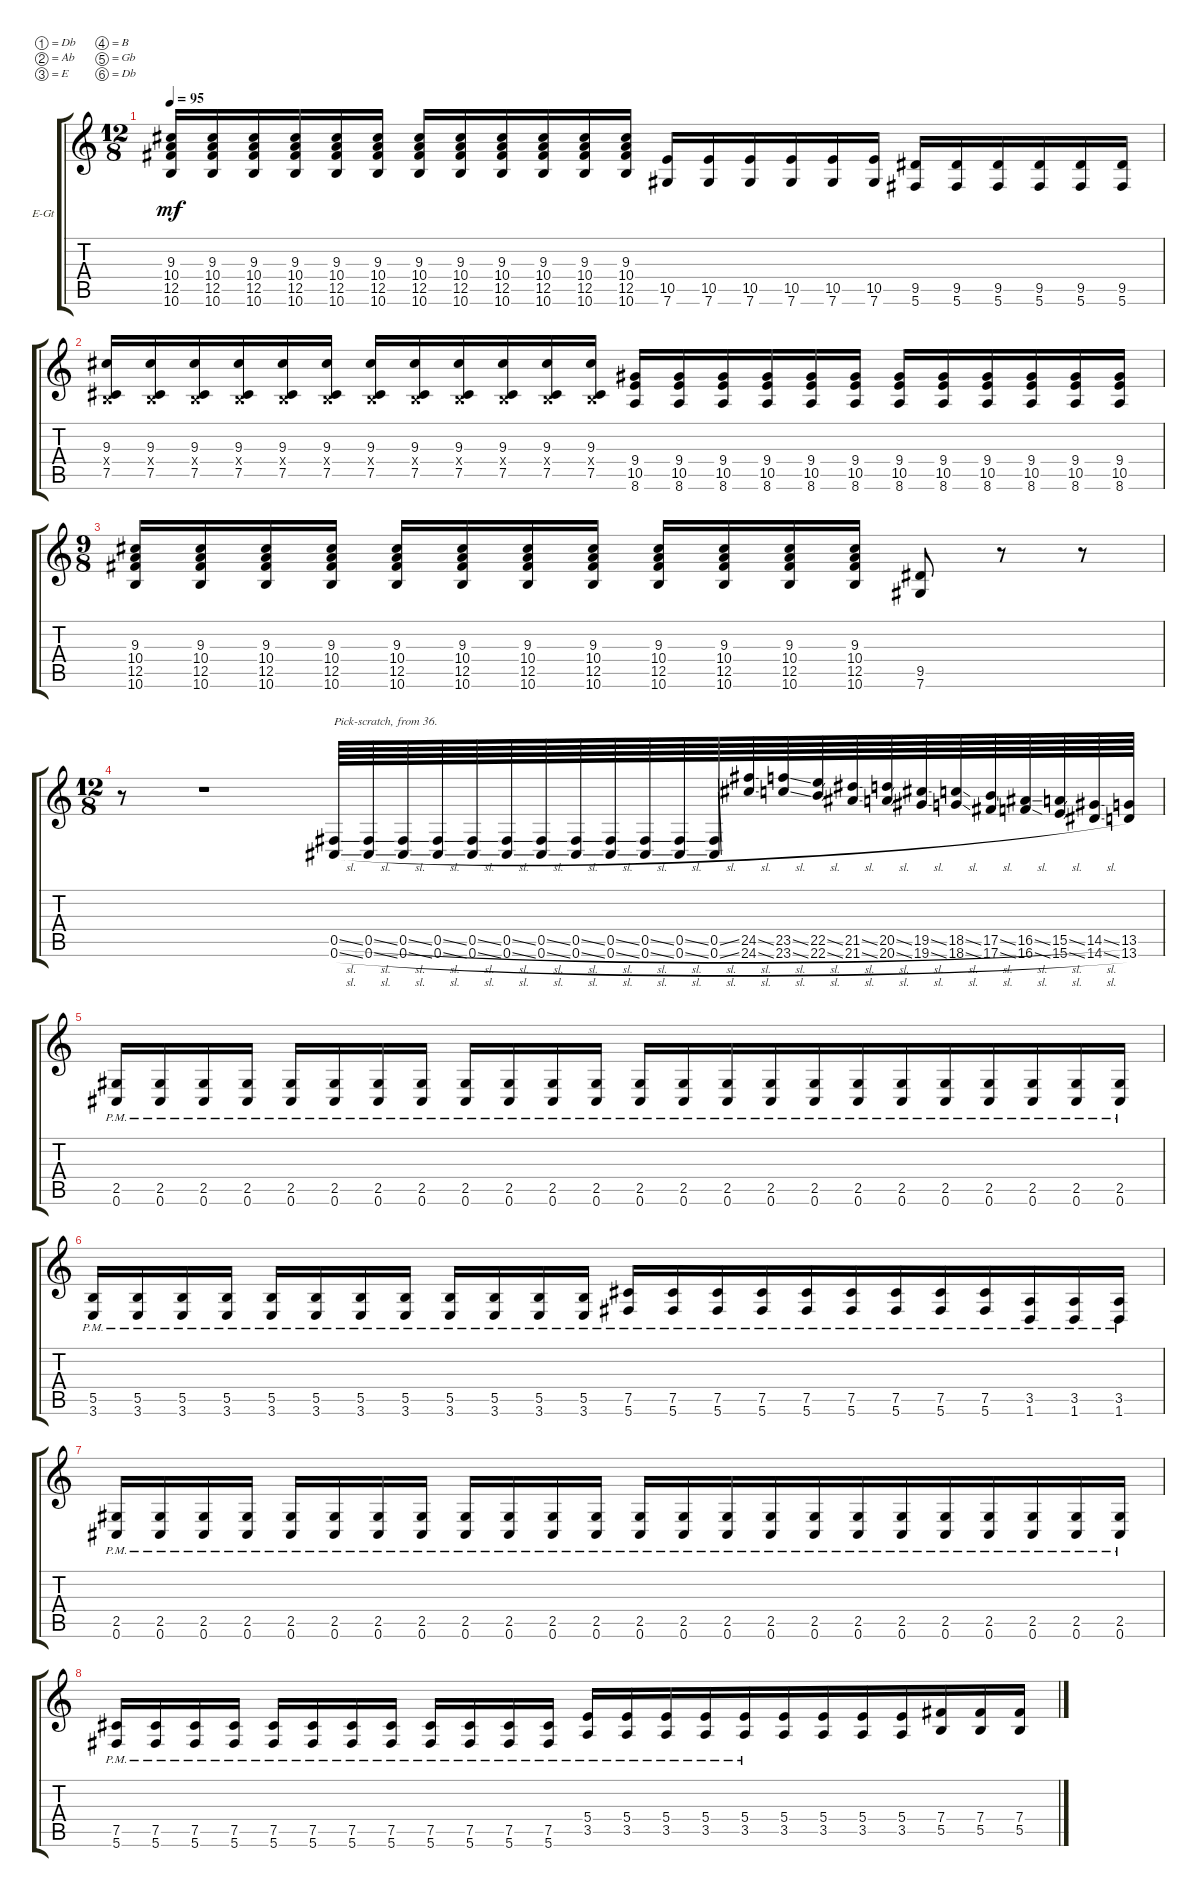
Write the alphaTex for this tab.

\bracketExtendMode groupsimilarinstruments
\firstSystemTrackNameOrientation horizontal
\otherSystemsTrackNameOrientation horizontal
\track ("Rhythm Guitar" "E-Gt") {instrument distortionguitar}
\staff {score tabs}
\tuning (Db4 Ab3 E3 B2 Gb2 Db2)
\ts (12 8)
\tempo 95
\clef g2
\ks c
(9.3 10.4 12.5 10.6).16{dy mf} (9.3 10.4 12.5 10.6).16 (9.3 10.4 12.5 10.6).16 (9.3 10.4 12.5 10.6).16 (9.3 10.4 12.5 10.6).16 (9.3 10.4 12.5 10.6).16 (9.3 10.4 12.5 10.6).16 (9.3 10.4 12.5 10.6).16 (9.3 10.4 12.5 10.6).16 (9.3 10.4 12.5 10.6).16 (9.3 10.4 12.5 10.6).16 (9.3 10.4 12.5 10.6).16 (10.5 7.6).16 (10.5 7.6).16 (10.5 7.6).16 (10.5 7.6).16 (10.5 7.6).16 (10.5 7.6).16 (9.5 5.6).16 (9.5 5.6).16 (9.5 5.6).16 (9.5 5.6).16 (9.5 5.6).16 (9.5 5.6).16 |
(9.3 0.4{x} 7.5).16 (9.3 0.4{x} 7.5).16 (9.3 0.4{x} 7.5).16 (9.3 0.4{x} 7.5).16 (9.3 0.4{x} 7.5).16 (9.3 0.4{x} 7.5).16 (9.3 0.4{x} 7.5).16 (9.3 0.4{x} 7.5).16 (9.3 0.4{x} 7.5).16 (9.3 0.4{x} 7.5).16 (9.3 0.4{x} 7.5).16 (9.3 0.4{x} 7.5).16 (9.4 10.5 8.6).16 (9.4 10.5 8.6).16 (9.4 10.5 8.6).16 (9.4 10.5 8.6).16 (9.4 10.5 8.6).16 (9.4 10.5 8.6).16 (9.4 10.5 8.6).16 (9.4 10.5 8.6).16 (9.4 10.5 8.6).16 (9.4 10.5 8.6).16 (9.4 10.5 8.6).16 (9.4 10.5 8.6).16 |
\ts (9 8)
\beaming (8 2 2 2 3)
(9.3 10.4 12.5 10.6).16 (9.3 10.4 12.5 10.6).16 (9.3 10.4 12.5 10.6).16 (9.3 10.4 12.5 10.6).16 (9.3 10.4 12.5 10.6).16 (9.3 10.4 12.5 10.6).16 (9.3 10.4 12.5 10.6).16 (9.3 10.4 12.5 10.6).16 (9.3 10.4 12.5 10.6).16 (9.3 10.4 12.5 10.6).16 (9.3 10.4 12.5 10.6).16 (9.3 10.4 12.5 10.6).16 (9.5 7.6).8 r.8 r.8 |
\ts (12 8)
\beaming (8 2 2 2 6)
r.8 r.1 (0.5{sl} 0.6{sl}).64{txt "Pick-scratch, from 36."} (0.5{sl} 0.6{sl}).64 (0.5{sl} 0.6{sl}).64 (0.5{sl} 0.6{sl}).64 (0.5{sl} 0.6{sl}).64 (0.5{sl} 0.6{sl}).64 (0.5{sl} 0.6{sl}).64 (0.5{sl} 0.6{sl}).64 (0.5{sl} 0.6{sl}).64 (0.5{sl} 0.6{sl}).64 (0.5{sl} 0.6{sl}).64 (0.5{sl} 0.6{sl}).64 (24.5{sl} 24.6{sl}).64 (23.5{sl} 23.6{sl}).64 (22.5{sl} 22.6{sl}).64 (21.5{sl} 21.6{sl}).64 (20.5{sl} 20.6{sl}).64 (19.5{sl} 19.6{sl}).64 (18.5{sl} 18.6{sl}).64 (17.5{sl} 17.6{sl}).64 (16.5{sl} 16.6{sl}).64 (15.5{sl} 15.6{sl}).64 (14.5{sl} 14.6{sl}).64 (13.5 13.6).64 |
(2.5{pm} 0.6{pm}).16 (2.5{pm} 0.6{pm}).16 (2.5{pm} 0.6{pm}).16 (2.5{pm} 0.6{pm}).16 (2.5{pm} 0.6{pm}).16 (2.5{pm} 0.6{pm}).16 (2.5{pm} 0.6{pm}).16 (2.5{pm} 0.6{pm}).16 (2.5{pm} 0.6{pm}).16 (2.5{pm} 0.6{pm}).16 (2.5{pm} 0.6{pm}).16 (2.5{pm} 0.6{pm}).16 (2.5{pm} 0.6{pm}).16 (2.5{pm} 0.6{pm}).16 (2.5{pm} 0.6{pm}).16 (2.5{pm} 0.6{pm}).16 (2.5{pm} 0.6{pm}).16 (2.5{pm} 0.6{pm}).16 (2.5{pm} 0.6{pm}).16 (2.5{pm} 0.6{pm}).16 (2.5{pm} 0.6{pm}).16 (2.5{pm} 0.6{pm}).16 (2.5{pm} 0.6{pm}).16 (2.5{pm} 0.6{pm}).16 |
(5.5{pm} 3.6{pm}).16 (5.5{pm} 3.6{pm}).16 (5.5{pm} 3.6{pm}).16 (5.5{pm} 3.6{pm}).16 (5.5{pm} 3.6{pm}).16 (5.5{pm} 3.6{pm}).16 (5.5{pm} 3.6{pm}).16 (5.5{pm} 3.6{pm}).16 (5.5{pm} 3.6{pm}).16 (5.5{pm} 3.6{pm}).16 (5.5{pm} 3.6{pm}).16 (5.5{pm} 3.6{pm}).16 (7.5{pm} 5.6{pm}).16 (7.5{pm} 5.6{pm}).16 (7.5{pm} 5.6{pm}).16 (7.5{pm} 5.6{pm}).16 (7.5{pm} 5.6{pm}).16 (7.5{pm} 5.6{pm}).16 (7.5{pm} 5.6{pm}).16 (7.5{pm} 5.6{pm}).16 (7.5{pm} 5.6{pm}).16 (3.5{pm} 1.6{pm}).16 (3.5{pm} 1.6{pm}).16 (3.5{pm} 1.6{pm}).16 |
(2.5{pm} 0.6{pm}).16 (2.5{pm} 0.6{pm}).16 (2.5{pm} 0.6{pm}).16 (2.5{pm} 0.6{pm}).16 (2.5{pm} 0.6{pm}).16 (2.5{pm} 0.6{pm}).16 (2.5{pm} 0.6{pm}).16 (2.5{pm} 0.6{pm}).16 (2.5{pm} 0.6{pm}).16 (2.5{pm} 0.6{pm}).16 (2.5{pm} 0.6{pm}).16 (2.5{pm} 0.6{pm}).16 (2.5{pm} 0.6{pm}).16 (2.5{pm} 0.6{pm}).16 (2.5{pm} 0.6{pm}).16 (2.5{pm} 0.6{pm}).16 (2.5{pm} 0.6{pm}).16 (2.5{pm} 0.6{pm}).16 (2.5{pm} 0.6{pm}).16 (2.5{pm} 0.6{pm}).16 (2.5{pm} 0.6{pm}).16 (2.5{pm} 0.6{pm}).16 (2.5{pm} 0.6{pm}).16 (2.5{pm} 0.6{pm}).16 |
(7.5{pm} 5.6{pm}).16 (7.5{pm} 5.6{pm}).16 (7.5{pm} 5.6{pm}).16 (7.5{pm} 5.6{pm}).16 (7.5{pm} 5.6{pm}).16 (7.5{pm} 5.6{pm}).16 (7.5{pm} 5.6{pm}).16 (7.5{pm} 5.6{pm}).16 (7.5{pm} 5.6{pm}).16 (7.5{pm} 5.6{pm}).16 (7.5{pm} 5.6{pm}).16 (7.5{pm} 5.6{pm}).16 (5.4{pm} 3.5{pm}).16 (5.4{pm} 3.5{pm}).16 (5.4{pm} 3.5{pm}).16 (5.4{pm} 3.5{pm}).16 (5.4{pm} 3.5{pm}).16 (5.4 3.5).16 (5.4 3.5).16 (5.4 3.5).16 (5.4 3.5).16 (7.4 5.5).16 (7.4 5.5).16 (7.4 5.5).16
